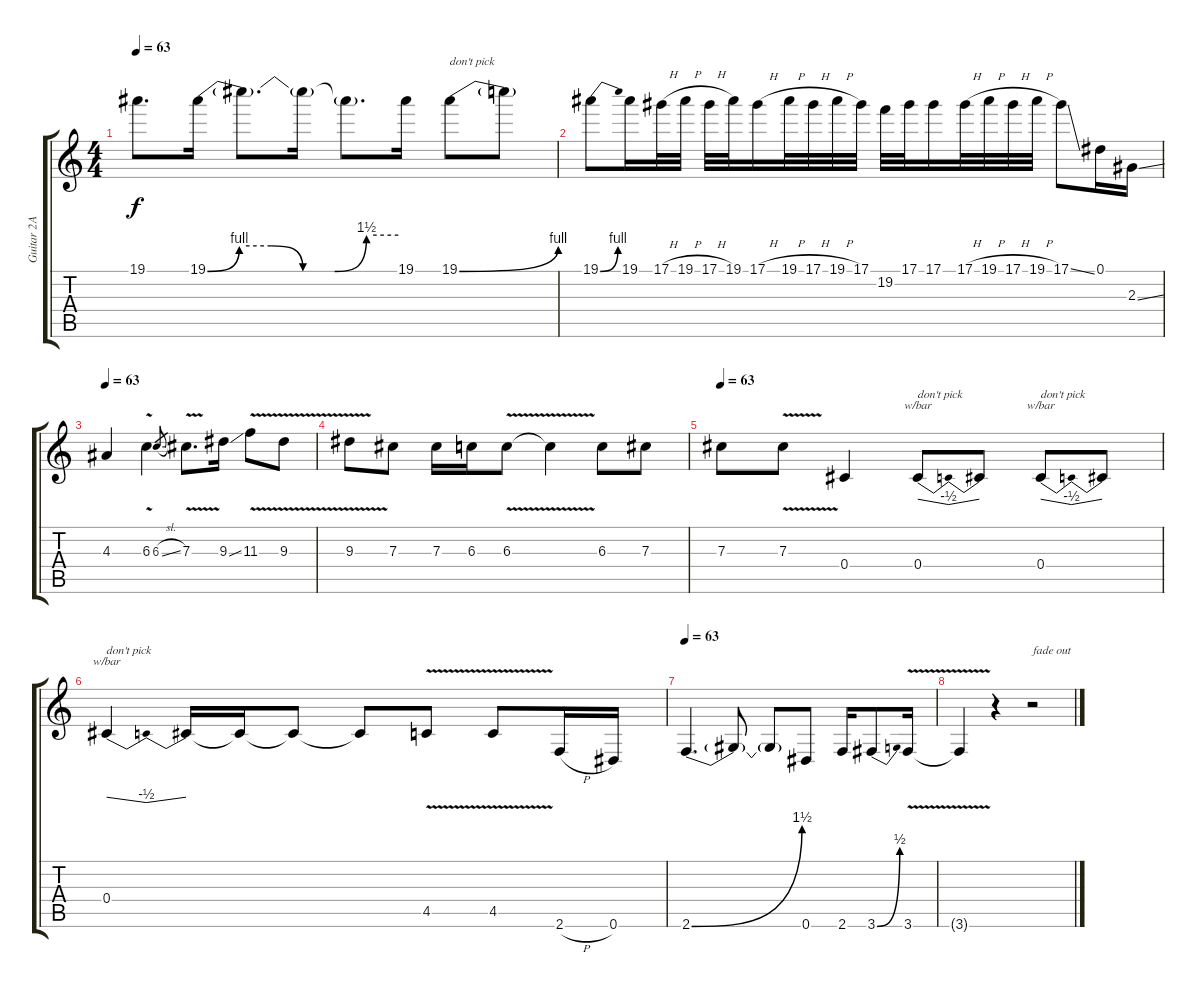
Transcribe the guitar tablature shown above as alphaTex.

\track ("Guitar 2A" "Guitar 2A") {instrument distortionguitar}
\staff {score tabs}
\tuning (Eb4 Bb3 Gb3 Db3 Ab2 Eb2) {hide}
\ts (4 4)
\tempo 63
\clef g2
\ks c
19.1{t}.8{d dy f} 19.1{be (custom 0 0 10 4 20 4 30 0 40 0 50 6 60 6)}.16 19.1{t}.8{d} 19.1{t}.16 19.1{t}.8{d} 19.1.16 19.1{be (bend 0 0 60 4)}.8{txt "don't pick"} 19.1{t}.8 |
19.1{be (bend 0 0 60 4)}.8 19.1.16 17.1{h}.32 19.1{h}.32 17.1{h}.32 19.1.32 17.1{h}.16 19.1{h}.32 17.1{h}.32 19.1{h}.32 17.1.32 19.2.32 17.1.32 17.1.16 17.1{h}.32 19.1{h}.32 17.1{h}.32 19.1{h}.32 17.1{ss}.8 0.1.16 2.3{ss}.16 |
\tempo 63
4.3.4 6.3{v}.4 6.3{sl}.8{gr} 7.3{v}.8{d} 9.3{ss}.16 11.3{v}.8 9.3{v}.8 |
9.3{v}.8 7.3.8 7.3.16 6.3.16 6.3{v}.8 6.3{t}.4 6.3.8 7.3.8 |
\tempo 63
7.3.8 7.3{v}.8 0.4.4 0.4.8{tbe (dip default 0 0 30 -2 60 0) txt "don't pick"} 0.4{t}.8 0.4.8{tbe (dip default 0 0 30 -2 60 0) txt "don't pick"} 0.4{t}.8 |
0.4.4{tbe (dip default 0 0 30 -2 60 0) txt "don't pick"} 0.4{t}.16 0.4{t}.16 0.4{t}.8 0.4{t}.8 4.5{v}.8 4.5{v}.8 2.6{h}.16 0.6.16 |
\tempo 63
2.6{be (bend 0 0 60 6)}.4{d} 2.6{t}.8 2.6{t}.8 0.6.8 2.6.16 3.6{be (bend 0 0 60 2)}.8 3.6{v}.16 |
3.6{t}.4 r.4 r.2{txt "fade out"}
